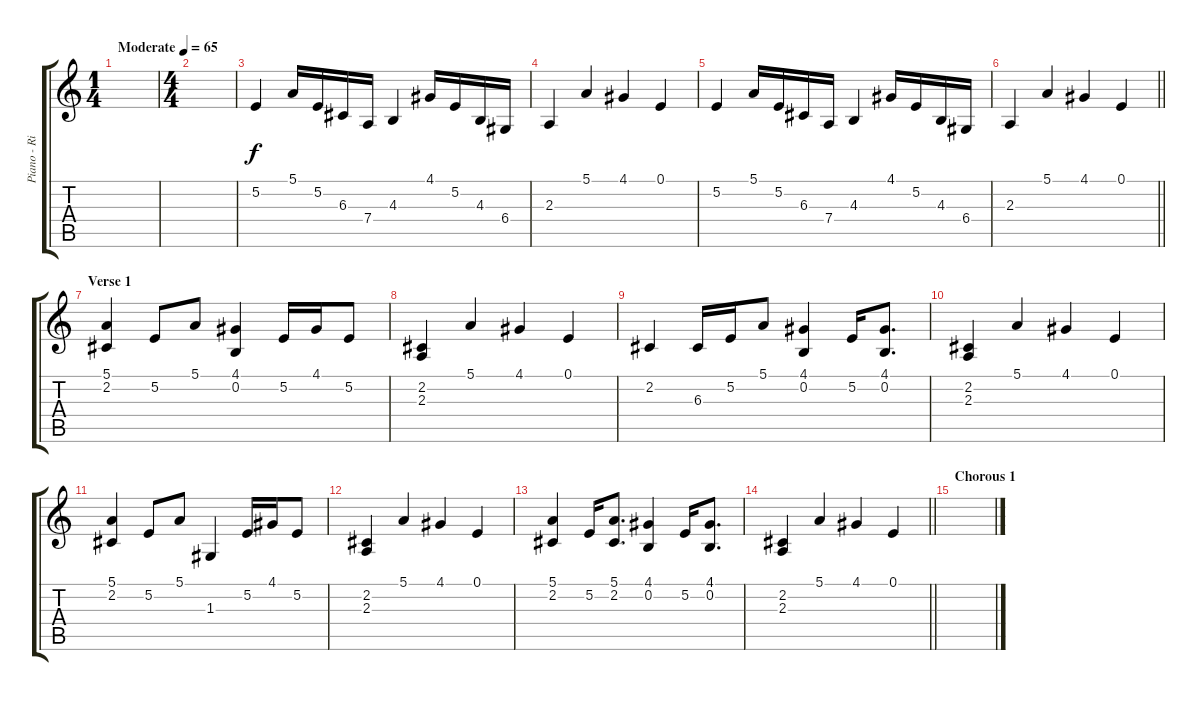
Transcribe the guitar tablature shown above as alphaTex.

\track ("Piano - Right Hand" "Piano - Ri") {instrument acousticgrandpiano}
\staff {score tabs}
\tuning (E4 B3 G3 D3 A2 D2) {hide}
\ts (1 4)
\tempo (65 "Moderate")
\clef g2
\ks c
|
\ts (4 4)
|
5.2.4 5.1.16 5.2.16 6.3.16 7.4.16 4.3.4 4.1.16 5.2.16 4.3.16 6.4.16 |
2.3.4 5.1.4 4.1.4 0.1.4 |
5.2.4 5.1.16 5.2.16 6.3.16 7.4.16 4.3.4 4.1.16 5.2.16 4.3.16 6.4.16 |
\barLineRight lightlight
2.3.4 5.1.4 4.1.4 0.1.4 |
\section ("" "Verse 1")
(5.1 2.2).4 5.2.8 5.1.8 (4.1 0.2).4 5.2.16 4.1.16 5.2.8 |
(2.2 2.3).4 5.1.4 4.1.4 0.1.4 |
2.2.4 6.3.16 5.2.16 5.1.8 (4.1 0.2).4 5.2.16 (4.1 0.2).8{d} |
(2.2 2.3).4 5.1.4 4.1.4 0.1.4 |
(5.1 2.2).4 5.2.8 5.1.8 1.3.4 5.2.16 4.1.16 5.2.8 |
(2.2 2.3).4 5.1.4 4.1.4 0.1.4 |
(5.1 2.2).4 5.2.16 (5.1 2.2).8{d} (4.1 0.2).4 5.2.16 (4.1 0.2).8{d} |
\barLineRight lightlight
(2.2 2.3).4 5.1.4 4.1.4 0.1.4 |
\section ("" "Chorous 1")
